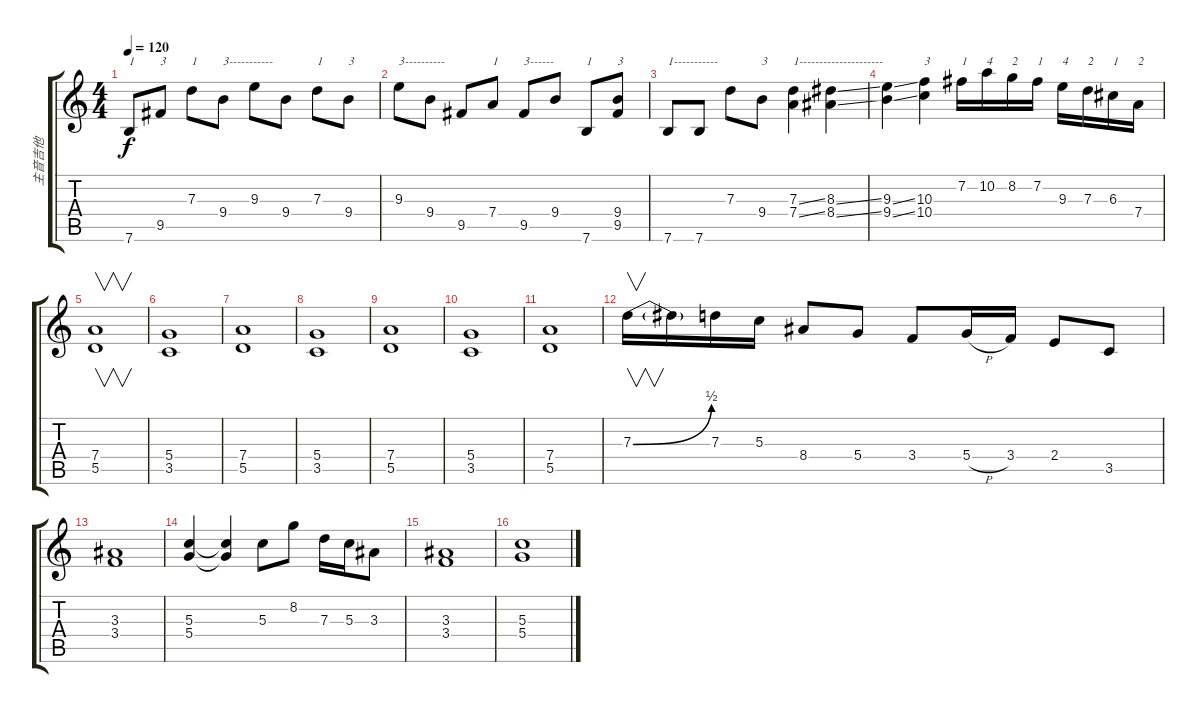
\track ("主音吉他" "主音吉他") {instrument overdrivenguitar}
\staff {score tabs}
\tuning (E4 B3 G3 D3 A2 E2) {hide}
\ts (4 4)
\tempo 120
\clef g2
\ks c
7.6.8{txt "1" dy f} 9.5.8{txt "3"} 7.3.8{txt "1"} 9.4.8{txt "3-----------"} 9.3.8 9.4.8 7.3.8{txt "1"} 9.4.8{txt "3"} |
9.3.8{txt "3----------"} 9.4.8 9.5.8 7.4.8{txt "1"} 9.5.8{txt "3------"} 9.4.8 7.6.8{txt "1"} (9.4 9.5).8{txt "3"} |
7.6.8{txt "1-----------"} 7.6.8 7.3.8 9.4.8{txt "3"} (7.3{ss} 7.4{ss}).4{txt "1---------------------"} (8.3{ss} 8.4{ss}).4 |
(9.3{ss} 9.4{ss}).4 (10.3 10.4).4{txt "3"} 7.2.16{txt "1"} 10.2.16{txt "4"} 8.2.16{txt "2"} 7.2.16{txt "1"} 9.3.16{txt "4"} 7.3.16{txt "2"} 6.3.16{txt "1"} 7.4.16{txt "2"} |
(7.4 5.5).1{v} |
(5.4 3.5).1 |
(7.4 5.5).1 |
(5.4 3.5).1 |
(7.4 5.5).1 |
(5.4 3.5).1 |
(7.4 5.5).1 |
7.3{be (bend 0 0 60 2)}.16{v} 7.3{t}.16 7.3.16 5.3.16 8.4.8 5.4.8 3.4.8 5.4{h}.16 3.4.16 2.4.8 3.5.8 |
(3.3 3.4).1 |
(5.3 5.4).4 (5.3{t} 5.4{t}).4 5.3.8 8.2.8 7.3.16 5.3.16 3.3.8 |
(3.3 3.4).1 |
(5.3 5.4).1
